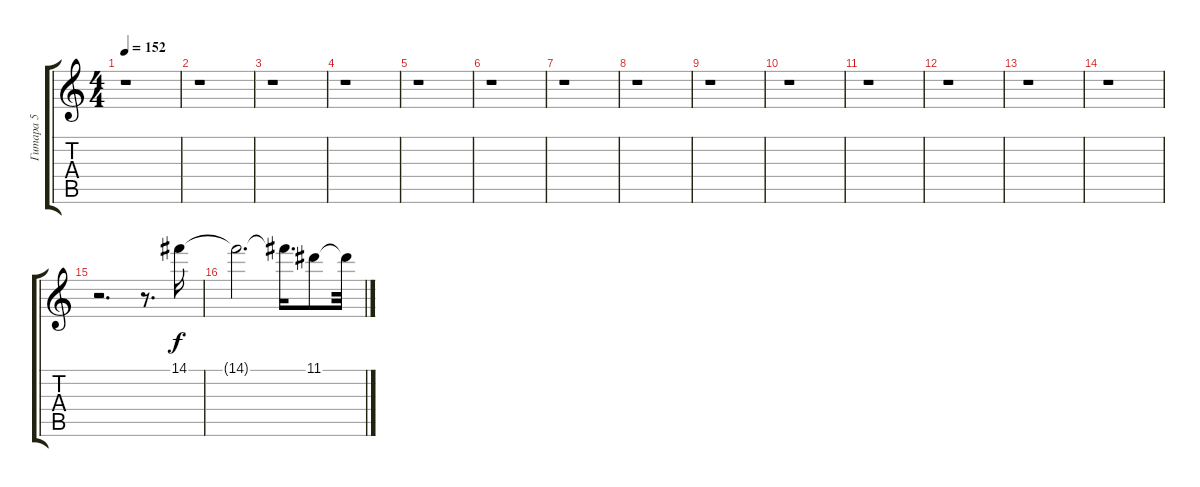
\track ("Гитара 5" "Гитара 5") {instrument distortionguitar}
\staff {score tabs}
\tuning (E4 B3 G3 D3 A2 E2) {hide}
\ts (4 4)
\tempo 152
\clef g2
\ks c
r.1{dy f} |
r.1 |
r.1 |
r.1 |
r.1 |
r.1 |
r.1 |
r.1 |
r.1 |
r.1 |
r.1 |
r.1 |
r.1 |
r.1 |
r.2{d} r.8{d} 14.1.16 |
14.1{t}.2{d} 14.1{t}.16{d} 11.1.8 11.1{t}.32
